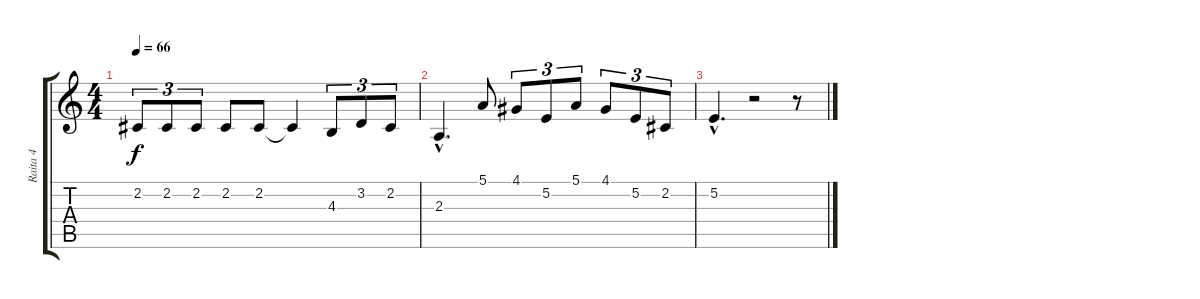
\track ("Raita 4" "Raita 4") {instrument trumpet}
\staff {score tabs}
\tuning (E4 B3 G3 D3 A2 E2) {hide}
\ts (4 4)
\tempo 66
\clef g2
\ks c
2.2.8{tu (3 2) dy f} 2.2.8{tu (3 2)} 2.2.8{tu (3 2)} 2.2.8 2.2.8 2.2{t}.4 4.3.8{tu (3 2)} 3.2.8{tu (3 2)} 2.2.8{tu (3 2)} |
2.3{hac}.4{d} 5.1.8 4.1.8{tu (3 2)} 5.2.8{tu (3 2)} 5.1.8{tu (3 2)} 4.1.8{tu (3 2)} 5.2.8{tu (3 2)} 2.2.8{tu (3 2)} |
5.2{hac}.4{d} r.2 r.8
